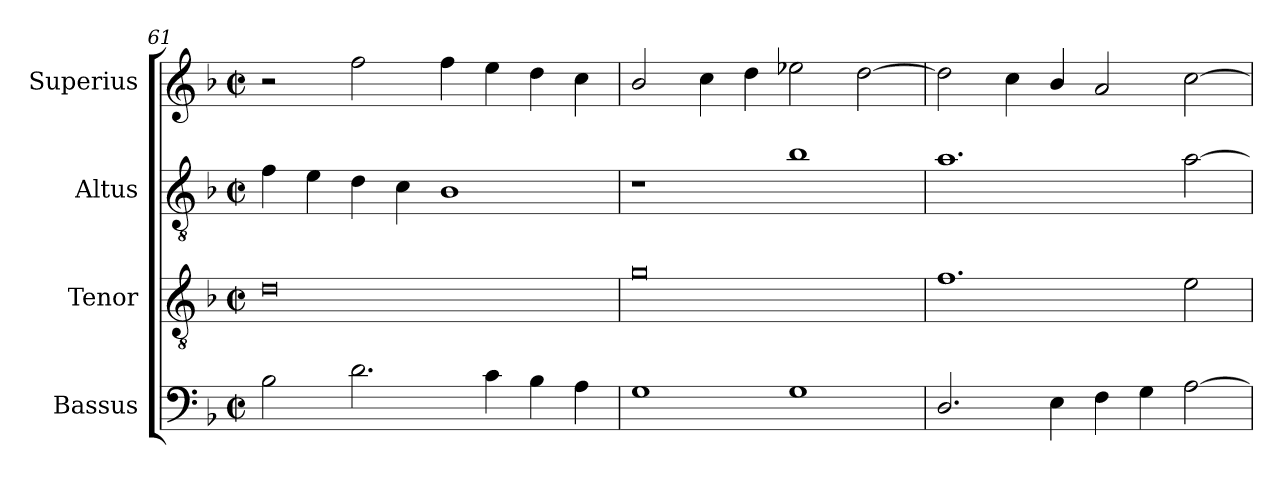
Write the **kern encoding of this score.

**kern	**kern	**kern	**kern
*part4	*part3	*part2	*part1
*staff4	*staff3	*staff2	*staff1
*I"Bassus	*I"Tenor	*I"Altus	*I"Superius
*I'B.	*I'T.	*	*I'S.
!!LO:LB:g=z
*clefF4	*clefGv2	*clefGv2	*clefG2
*	*ITrd7c12	*ITrd7c12	*
*k[b-]	*k[b-]	*k[b-]	*k[b-]
*F:	*F:	*F:	*F:
*M2/2	*M2/2	*M2/2	*M2/2
*met(c|)	*met(c|)	*met(c|)	*met(c|)
=61	=61	=61	=61
2B-i\	0Di	4Fi\	2r
.	.	4Ei\	.
2.di\	.	4Di\	2ffi\
.	.	4Ci\	.
.	.	1BB-i	4ffi\
4ci\	.	.	4eei\
4B-i\	.	.	4ddi\
4Ai\	.	.	4cci\
=62	=62	=62	=62
1Gi	0Gi	1r	2b-i/
.	.	.	4cci\
.	.	.	4ddi\
1Gi	.	1B-i	2ee-Xi\
.	.	.	[>2ddi\
=63	=63	=63	=63
2.Di/	1.Fi	1.Ai	2ddi\]
.	.	.	4cci\
4Ei\	.	.	4b-i/
4Fi\	.	.	2ai/
4Gi\	.	.	.
[>2Ai\	2Ei\	[>2Ai\	[>2cci\
=	=	=	=
*-	*-	*-	*-
